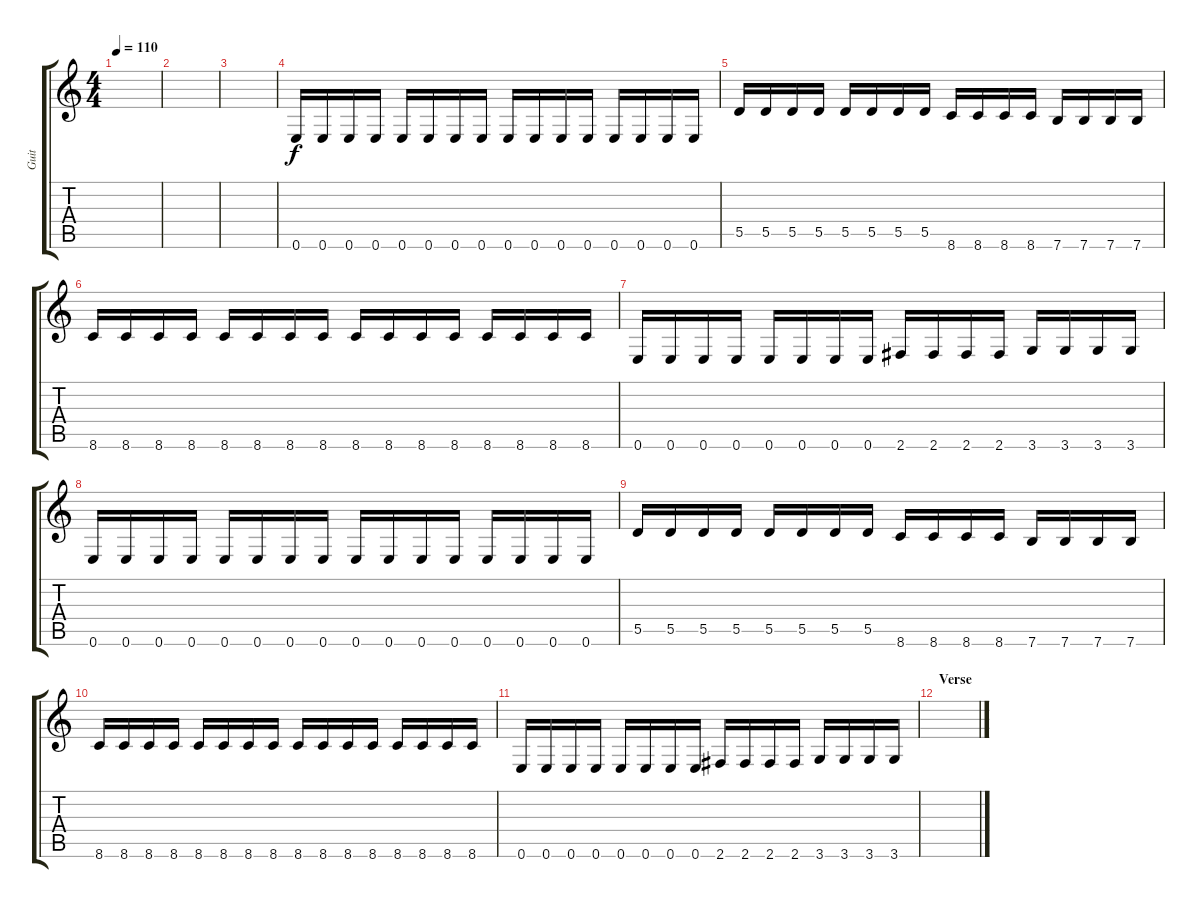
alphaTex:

\track ("Guit" "Guit") {instrument distortionguitar}
\staff {score tabs}
\tuning (E4 B3 G3 D3 A2 E2) {hide}
\ts (4 4)
\tempo 110
\clef g2
\ks c
|
|
|
0.6.16 0.6.16 0.6.16 0.6.16 0.6.16 0.6.16 0.6.16 0.6.16 0.6.16 0.6.16 0.6.16 0.6.16 0.6.16 0.6.16 0.6.16 0.6.16 |
5.5.16 5.5.16 5.5.16 5.5.16 5.5.16 5.5.16 5.5.16 5.5.16 8.6.16 8.6.16 8.6.16 8.6.16 7.6.16 7.6.16 7.6.16 7.6.16 |
8.6.16 8.6.16 8.6.16 8.6.16 8.6.16 8.6.16 8.6.16 8.6.16 8.6.16 8.6.16 8.6.16 8.6.16 8.6.16 8.6.16 8.6.16 8.6.16 |
0.6.16 0.6.16 0.6.16 0.6.16 0.6.16 0.6.16 0.6.16 0.6.16 2.6.16 2.6.16 2.6.16 2.6.16 3.6.16 3.6.16 3.6.16 3.6.16 |
0.6.16 0.6.16 0.6.16 0.6.16 0.6.16 0.6.16 0.6.16 0.6.16 0.6.16 0.6.16 0.6.16 0.6.16 0.6.16 0.6.16 0.6.16 0.6.16 |
5.5.16 5.5.16 5.5.16 5.5.16 5.5.16 5.5.16 5.5.16 5.5.16 8.6.16 8.6.16 8.6.16 8.6.16 7.6.16 7.6.16 7.6.16 7.6.16 |
8.6.16 8.6.16 8.6.16 8.6.16 8.6.16 8.6.16 8.6.16 8.6.16 8.6.16 8.6.16 8.6.16 8.6.16 8.6.16 8.6.16 8.6.16 8.6.16 |
0.6.16 0.6.16 0.6.16 0.6.16 0.6.16 0.6.16 0.6.16 0.6.16 2.6.16 2.6.16 2.6.16 2.6.16 3.6.16 3.6.16 3.6.16 3.6.16 |
\section ("" "Verse")
